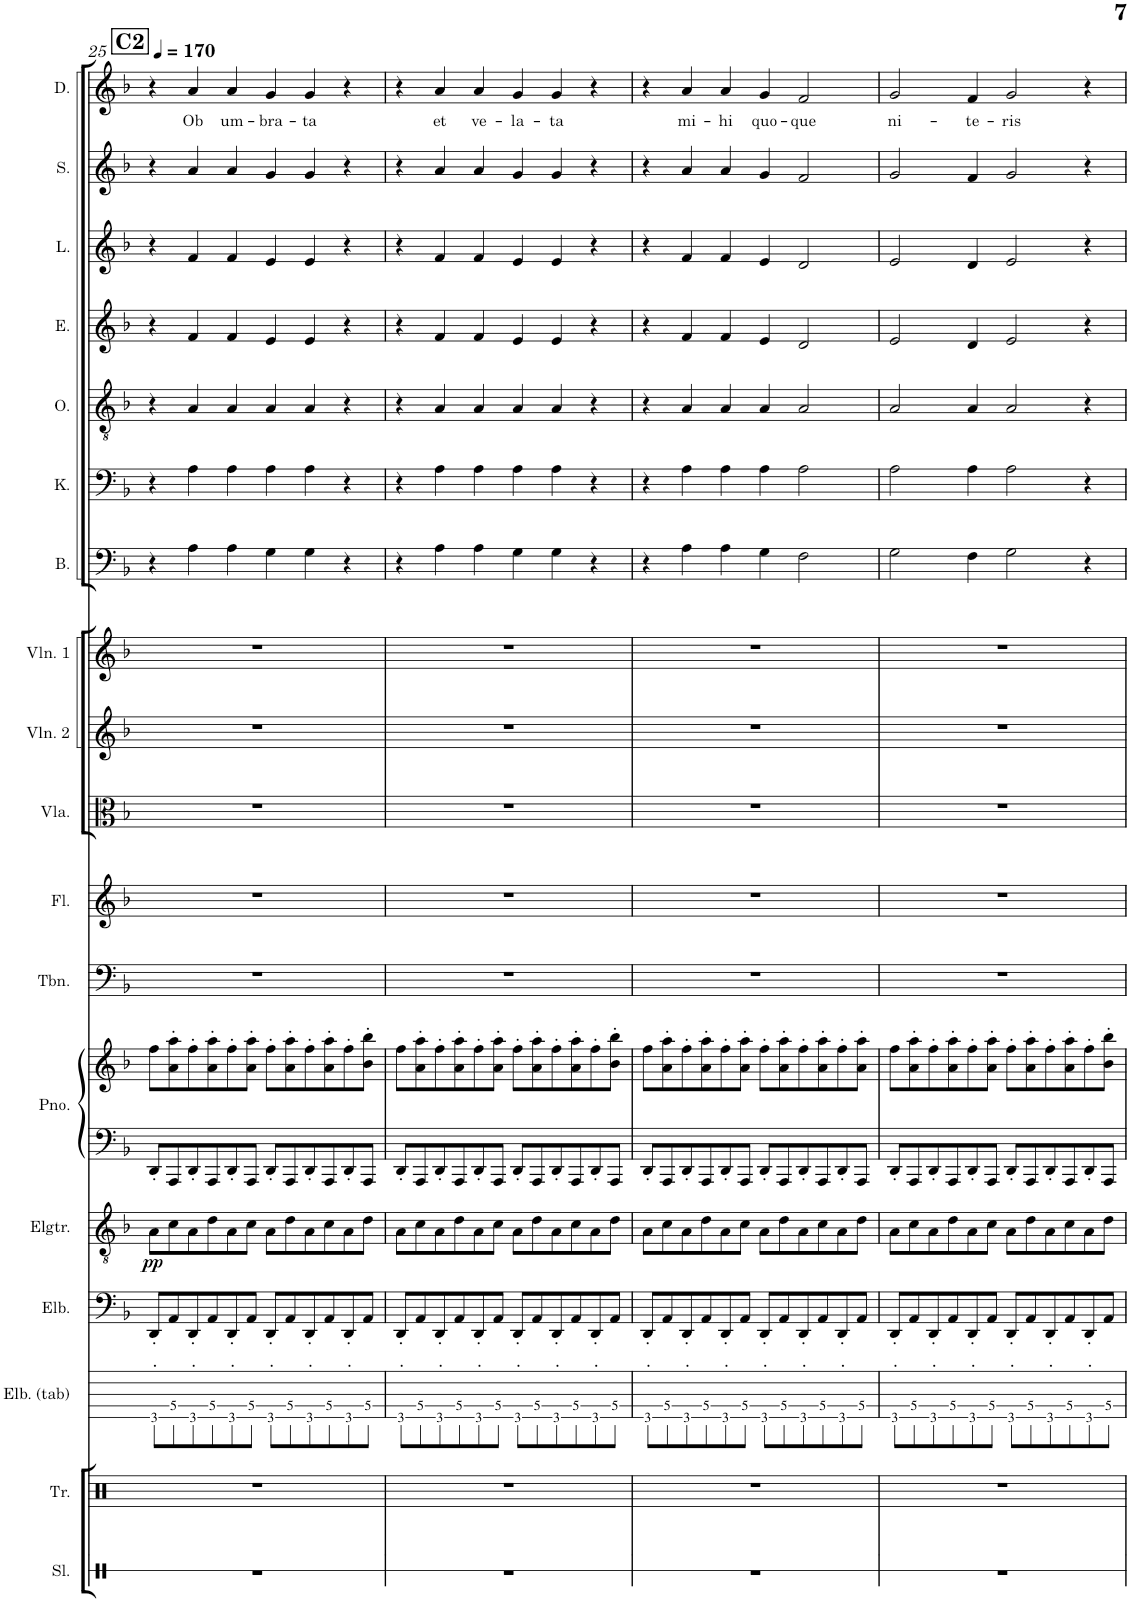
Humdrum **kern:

**kern	**kern	**kern	**kern	**kern	**dynam	**kern	**kern	**kern	**kern	**kern	**kern	**kern	**kern	**kern	**kern	**kern	**kern	**kern	**kern	**text
*part18	*part17	*part16	*part15	*part14	*part14	*part13	*part13	*part12	*part11	*part10	*part9	*part8	*part7	*part6	*part5	*part4	*part3	*part2	*part1	*part1
*staff19	*staff18	*staff17	*staff16	*staff15	*staff15	*staff14	*staff13	*staff12	*staff11	*staff10	*staff9	*staff8	*staff7	*staff6	*staff5	*staff4	*staff3	*staff2	*staff1	*staff1
*I"Slagverk	*I"Trumset	*I"Elbas (tab)	*I"Elbas	*I"Elgitarr	*	*I"Piano	*	*I"Trombon	*I"Tvärflöjt	*I"Viola	*I"Violin 2	*I"Violin 1	*I"Bacon	*I"Kat	*I"Orwen	*I"Elisabet	*I"Libby	*I"Shakespeare	*I"Drake	*
*I'Sl.	*I'Tr.	*I'Elb. (tab)	*I'Elb.	*I'Elgtr.	*	*I'Pno.	*	*I'Tbn.	*	*I'Vla.	*I'Vln. 2	*I'Vln. 1	*I'B.	*I'K.	*I'O.	*I'E.	*I'L.	*I'S.	*I'D.	*
!!LO:PB:g=z
*clefX	*clefX	*	*clefF4	*clefGv2	*	*clefF4	*clefG2	*clefF4	*clefG2	*clefC3	*clefG2	*clefG2	*clefF4	*clefF4	*clefGv2	*clefG2	*clefG2	*clefG2	*clefG2	*
*	*	*Trd7c12	*Trd7c12	*	*	*	*	*	*	*	*	*	*	*	*	*	*	*	*	*
*k[]	*k[]	*k[b-]	*k[b-]	*k[b-]	*	*k[b-]	*k[b-]	*k[b-]	*k[b-]	*k[b-]	*k[b-]	*k[b-]	*k[b-]	*k[b-]	*k[b-]	*k[b-]	*k[b-]	*k[b-]	*k[b-]	*
*M6/4	*M6/4	*M6/4	*M6/4	*M6/4	*	*M6/4	*M6/4	*M6/4	*M6/4	*M6/4	*M6/4	*M6/4	*M6/4	*M6/4	*M6/4	*M6/4	*M6/4	*M6/4	*M6/4	*
*MM170	*MM170	*MM170	*MM170	*MM170	*	*MM170	*MM170	*MM170	*MM170	*MM170	*MM170	*MM170	*MM170	*MM170	*MM170	*MM170	*MM170	*MM170	*MM170	*
!!LO:REH:place=s1:a:B:cj:fs=14:t=C2
=25	=25	=25	=25	=25	=25	=25	=25	=25	=25	=25	=25	=25	=25	=25	=25	=25	=25	=25	=25	=25
!	!	!	!	!	!LO:DY:b	!	!	!	!	!	!	!	!	!	!	!	!	!	!	!
1.r	1.r	8DD'\L	8DD'/L	8A\L	pp	8DD'/L	8ff\L	1.r	1.r	1.r	1.r	1.r	4r	4r	4r	4r	4r	4r	4r	.
.	.	8AA\	8AA/	8c\	.	8AAA/	8a\' 8aa\'	.	.	.	.	.	.	.	.	.	.	.	.	.
!	!	!	!	!	!	!	!	!	!	!	!	!	!	!	!	!	!	!	!	!LO:LY:b
.	.	8DD'\	8DD'/	8A\	.	8DD'/	8ff'\	.	.	.	.	.	4A\	4A\	4A/	4f/	4f/	4a/	4a/	Ob
.	.	8AA\	8AA/	8d\	.	8AAA/	8a\' 8aa\'	.	.	.	.	.	.	.	.	.	.	.	.	.
!	!	!	!	!	!	!	!	!	!	!	!	!	!	!	!	!	!	!	!	!LO:LY:b
.	.	8DD'\	8DD'/	8A\	.	8DD'/	8ff'\	.	.	.	.	.	4A\	4A\	4A/	4f/	4f/	4a/	4a/	um-
.	.	8AA\J	8AA/J	8c\J	.	8AAA/J	8a\' 8aa\'J	.	.	.	.	.	.	.	.	.	.	.	.	.
!	!	!	!	!	!	!	!	!	!	!	!	!	!	!	!	!	!	!	!	!LO:LY:b
.	.	8DD'\L	8DD'/L	8A\L	.	8DD'/L	8ff'\L	.	.	.	.	.	4G\	4A\	4A/	4e/	4e/	4g/	4g/	-bra-
.	.	8AA\	8AA/	8d\	.	8AAA/	8a\' 8aa\'	.	.	.	.	.	.	.	.	.	.	.	.	.
!	!	!	!	!	!	!	!	!	!	!	!	!	!	!	!	!	!	!	!	!LO:LY:b
.	.	8DD'\	8DD'/	8A\	.	8DD'/	8ff'\	.	.	.	.	.	4G\	4A\	4A/	4e/	4e/	4g/	4g/	-ta
.	.	8AA\	8AA/	8c\	.	8AAA/	8a\' 8aa\'	.	.	.	.	.	.	.	.	.	.	.	.	.
.	.	8DD'\	8DD'/	8A\	.	8DD'/	8ff'\	.	.	.	.	.	4r	4r	4r	4r	4r	4r	4r	.
.	.	8AA\J	8AA/J	8d\J	.	8AAA/J	8b-\' 8bb-\'J	.	.	.	.	.	.	.	.	.	.	.	.	.
=26	=26	=26	=26	=26	=26	=26	=26	=26	=26	=26	=26	=26	=26	=26	=26	=26	=26	=26	=26	=26
1.r	1.r	8DD'\L	8DD'/L	8A\L	.	8DD'/L	8ff\L	1.r	1.r	1.r	1.r	1.r	4r	4r	4r	4r	4r	4r	4r	.
.	.	8AA\	8AA/	8c\	.	8AAA/	8a\' 8aa\'	.	.	.	.	.	.	.	.	.	.	.	.	.
!	!	!	!	!	!	!	!	!	!	!	!	!	!	!	!	!	!	!	!	!LO:LY:b
.	.	8DD'\	8DD'/	8A\	.	8DD'/	8ff'\	.	.	.	.	.	4A\	4A\	4A/	4f/	4f/	4a/	4a/	et
.	.	8AA\	8AA/	8d\	.	8AAA/	8a\' 8aa\'	.	.	.	.	.	.	.	.	.	.	.	.	.
!	!	!	!	!	!	!	!	!	!	!	!	!	!	!	!	!	!	!	!	!LO:LY:b
.	.	8DD'\	8DD'/	8A\	.	8DD'/	8ff'\	.	.	.	.	.	4A\	4A\	4A/	4f/	4f/	4a/	4a/	ve-
.	.	8AA\J	8AA/J	8c\J	.	8AAA/J	8a\' 8aa\'J	.	.	.	.	.	.	.	.	.	.	.	.	.
!	!	!	!	!	!	!	!	!	!	!	!	!	!	!	!	!	!	!	!	!LO:LY:b
.	.	8DD'\L	8DD'/L	8A\L	.	8DD'/L	8ff'\L	.	.	.	.	.	4G\	4A\	4A/	4e/	4e/	4g/	4g/	-la-
.	.	8AA\	8AA/	8d\	.	8AAA/	8a\' 8aa\'	.	.	.	.	.	.	.	.	.	.	.	.	.
!	!	!	!	!	!	!	!	!	!	!	!	!	!	!	!	!	!	!	!	!LO:LY:b
.	.	8DD'\	8DD'/	8A\	.	8DD'/	8ff'\	.	.	.	.	.	4G\	4A\	4A/	4e/	4e/	4g/	4g/	-ta
.	.	8AA\	8AA/	8c\	.	8AAA/	8a\' 8aa\'	.	.	.	.	.	.	.	.	.	.	.	.	.
.	.	8DD'\	8DD'/	8A\	.	8DD'/	8ff'\	.	.	.	.	.	4r	4r	4r	4r	4r	4r	4r	.
.	.	8AA\J	8AA/J	8d\J	.	8AAA/J	8b-\' 8bb-\'J	.	.	.	.	.	.	.	.	.	.	.	.	.
=27	=27	=27	=27	=27	=27	=27	=27	=27	=27	=27	=27	=27	=27	=27	=27	=27	=27	=27	=27	=27
1.r	1.r	8DD'\L	8DD'/L	8A\L	.	8DD'/L	8ff\L	1.r	1.r	1.r	1.r	1.r	4r	4r	4r	4r	4r	4r	4r	.
.	.	8AA\	8AA/	8c\	.	8AAA/	8a\' 8aa\'	.	.	.	.	.	.	.	.	.	.	.	.	.
!	!	!	!	!	!	!	!	!	!	!	!	!	!	!	!	!	!	!	!	!LO:LY:b
.	.	8DD'\	8DD'/	8A\	.	8DD'/	8ff'\	.	.	.	.	.	4A\	4A\	4A/	4f/	4f/	4a/	4a/	mi-
.	.	8AA\	8AA/	8d\	.	8AAA/	8a\' 8aa\'	.	.	.	.	.	.	.	.	.	.	.	.	.
!	!	!	!	!	!	!	!	!	!	!	!	!	!	!	!	!	!	!	!	!LO:LY:b
.	.	8DD'\	8DD'/	8A\	.	8DD'/	8ff'\	.	.	.	.	.	4A\	4A\	4A/	4f/	4f/	4a/	4a/	-hi
.	.	8AA\J	8AA/J	8c\J	.	8AAA/J	8a\' 8aa\'J	.	.	.	.	.	.	.	.	.	.	.	.	.
!	!	!	!	!	!	!	!	!	!	!	!	!	!	!	!	!	!	!	!	!LO:LY:b
.	.	8DD'\L	8DD'/L	8A\L	.	8DD'/L	8ff'\L	.	.	.	.	.	4G\	4A\	4A/	4e/	4e/	4g/	4g/	quo-
.	.	8AA\	8AA/	8d\	.	8AAA/	8a\' 8aa\'	.	.	.	.	.	.	.	.	.	.	.	.	.
!	!	!	!	!	!	!	!	!	!	!	!	!	!	!	!	!	!	!	!	!LO:LY:b
.	.	8DD'\	8DD'/	8A\	.	8DD'/	8ff'\	.	.	.	.	.	2F\	2A\	2A/	2d/	2d/	2f/	2f/	-que
.	.	8AA\	8AA/	8c\	.	8AAA/	8a\' 8aa\'	.	.	.	.	.	.	.	.	.	.	.	.	.
.	.	8DD'\	8DD'/	8A\	.	8DD'/	8ff'\	.	.	.	.	.	.	.	.	.	.	.	.	.
.	.	8AA\J	8AA/J	8d\J	.	8AAA/J	8a\' 8aa\'J	.	.	.	.	.	.	.	.	.	.	.	.	.
=28	=28	=28	=28	=28	=28	=28	=28	=28	=28	=28	=28	=28	=28	=28	=28	=28	=28	=28	=28	=28
!	!	!	!	!	!	!	!	!	!	!	!	!	!	!	!	!	!	!	!	!LO:LY:b
1.r	1.r	8DD'\L	8DD'/L	8A\L	.	8DD'/L	8ff\L	1.r	1.r	1.r	1.r	1.r	2G\	2A\	2A/	2e/	2e/	2g/	2g/	ni-
.	.	8AA\	8AA/	8c\	.	8AAA/	8a\' 8aa\'	.	.	.	.	.	.	.	.	.	.	.	.	.
.	.	8DD'\	8DD'/	8A\	.	8DD'/	8ff'\	.	.	.	.	.	.	.	.	.	.	.	.	.
.	.	8AA\	8AA/	8d\	.	8AAA/	8a\' 8aa\'	.	.	.	.	.	.	.	.	.	.	.	.	.
!	!	!	!	!	!	!	!	!	!	!	!	!	!	!	!	!	!	!	!	!LO:LY:b
.	.	8DD'\	8DD'/	8A\	.	8DD'/	8ff'\	.	.	.	.	.	4F\	4A\	4A/	4d/	4d/	4f/	4f/	-te-
.	.	8AA\J	8AA/J	8c\J	.	8AAA/J	8a\' 8aa\'J	.	.	.	.	.	.	.	.	.	.	.	.	.
!	!	!	!	!	!	!	!	!	!	!	!	!	!	!	!	!	!	!	!	!LO:LY:b
.	.	8DD'\L	8DD'/L	8A\L	.	8DD'/L	8ff'\L	.	.	.	.	.	2G\	2A\	2A/	2e/	2e/	2g/	2g/	-ris
.	.	8AA\	8AA/	8d\	.	8AAA/	8a\' 8aa\'	.	.	.	.	.	.	.	.	.	.	.	.	.
.	.	8DD'\	8DD'/	8A\	.	8DD'/	8ff'\	.	.	.	.	.	.	.	.	.	.	.	.	.
.	.	8AA\	8AA/	8c\	.	8AAA/	8a\' 8aa\'	.	.	.	.	.	.	.	.	.	.	.	.	.
.	.	8DD'\	8DD'/	8A\	.	8DD'/	8ff'\	.	.	.	.	.	4r	4r	4r	4r	4r	4r	4r	.
.	.	8AA\J	8AA/J	8d\J	.	8AAA/J	8b-\' 8bb-\'J	.	.	.	.	.	.	.	.	.	.	.	.	.
=	=	=	=	=	=	=	=	=	=	=	=	=	=	=	=	=	=	=	=	=
*-	*-	*-	*-	*-	*-	*-	*-	*-	*-	*-	*-	*-	*-	*-	*-	*-	*-	*-	*-	*-
